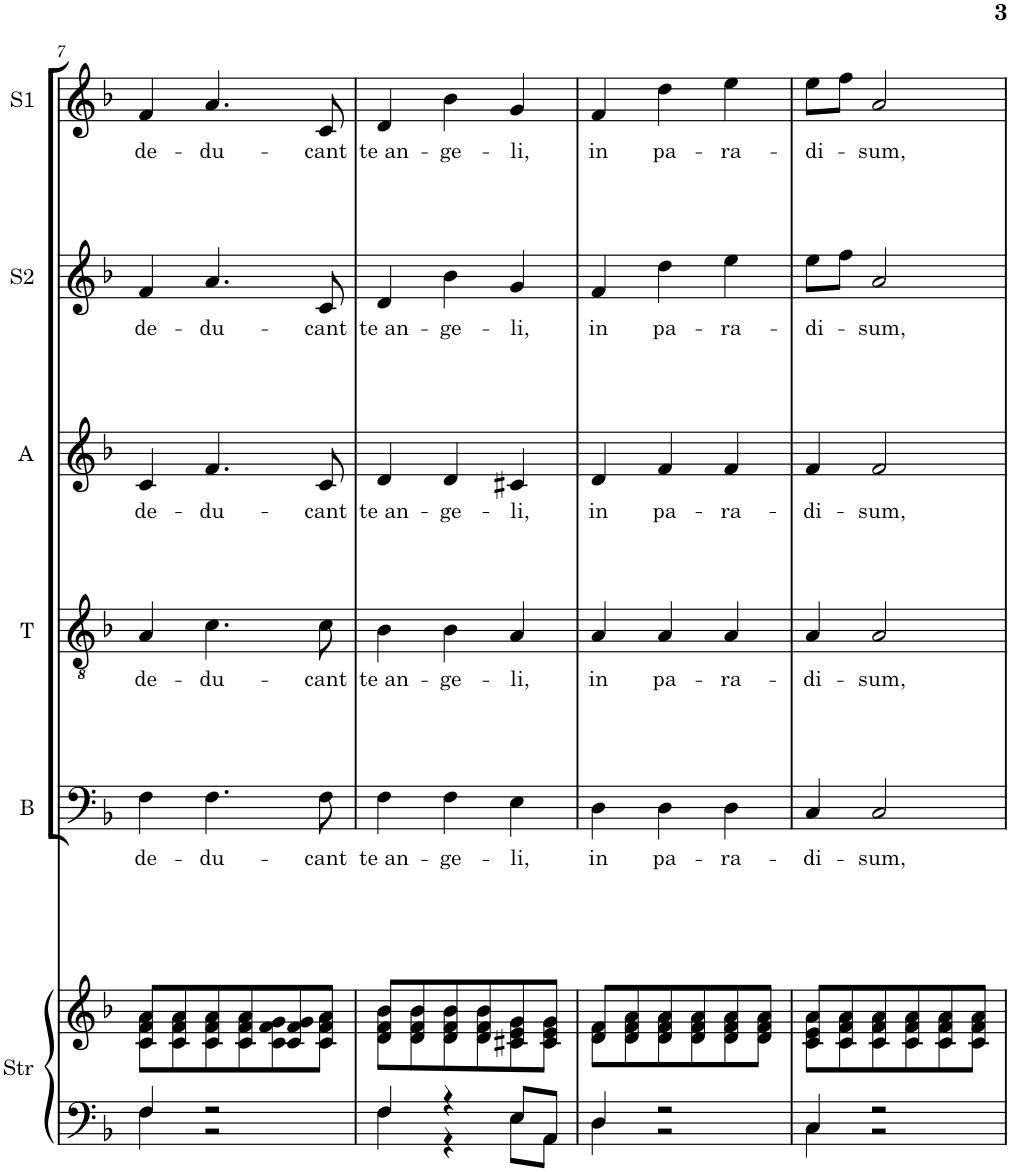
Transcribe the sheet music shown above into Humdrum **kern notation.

**kern	**kern	**kern	**text	**kern	**text	**kern	**text	**kern	**text	**kern	**text
*part6	*part6	*part5	*part5	*part4	*part4	*part3	*part3	*part2	*part2	*part1	*part1
*staff7	*staff6	*staff5	*staff5	*staff4	*staff4	*staff3	*staff3	*staff2	*staff2	*staff1	*staff1
*I"Strings	*	*I"Bass	*	*I"Tenor	*	*I"Alto	*	*I"Soprano 2	*	*I"Soprano 1	*
*I'Str	*	*I'B	*	*I'T	*	*I'A	*	*I'S2	*	*I'S1	*
!!LO:PB:g=z
*clefF4	*clefG2	*clefF4	*	*clefGv2	*	*clefG2	*	*clefG2	*	*clefG2	*
*k[b-]	*k[b-]	*k[b-]	*	*k[b-]	*	*k[b-]	*	*k[b-]	*	*k[b-]	*
*F:	*F:	*F:	*	*F:	*	*F:	*	*F:	*	*F:	*
*M3/4	*M3/4	*M3/4	*	*M3/4	*	*M3/4	*	*M3/4	*	*M3/4	*
=7	=7	=7	=7	=7	=7	=7	=7	=7	=7	=7	=7
*^	*^	*	*	*	*	*	*	*	*	*	*
!	!	!	!	!	!LO:LY:b	!	!LO:LY:b	!	!LO:LY:b	!	!LO:LY:b	!	!LO:LY:b
4F/	4F\	8c/ 8f/ 8a/L	8c\ 8f\ 8a\L	4F\	de-	4A/	de-	4c/	de-	4f/	de-	4f/	de-
.	.	8c/ 8f/ 8a/	8c\ 8f\ 8a\	.	.	.	.	.	.	.	.	.	.
!	!	!	!	!	!LO:LY:b	!	!LO:LY:b	!	!LO:LY:b	!	!LO:LY:b	!	!LO:LY:b
2r	2r	8c/ 8f/ 8a/	8c\ 8f\ 8a\	4.F\	-du-	4.c\	-du-	4.f/	-du-	4.a/	-du-	4.a/	-du-
.	.	8c/ 8f/ 8a/	8c\ 8f\ 8a\	.	.	.	.	.	.	.	.	.	.
.	.	8c/ 8f/ 8g/	8c\ 8f\ 8g\	.	.	.	.	.	.	.	.	.	.
!	!	!	!	!	!LO:LY:b	!	!LO:LY:b	!	!LO:LY:b	!	!LO:LY:b	!	!LO:LY:b
.	.	8c/ 8f/ 8a/J	8c\ 8f\ 8a\J	8F\	-cant	8c\	-cant	8c/	-cant	8c/	-cant	8c/	-cant
=8	=8	=8	=8	=8	=8	=8	=8	=8	=8	=8	=8	=8	=8
!	!	!	!	!	!LO:LY:b	!	!LO:LY:b	!	!LO:LY:b	!	!LO:LY:b	!	!LO:LY:b
4F/	4F\	8d/ 8f/ 8b-/L	8d\ 8f\ 8b-\L	4F\	te an-	4B-\	te an-	4d/	te an-	4d/	te an-	4d/	te an-
.	.	8d/ 8f/ 8b-/	8d\ 8f\ 8b-\	.	.	.	.	.	.	.	.	.	.
!	!	!	!	!	!LO:LY:b	!	!LO:LY:b	!	!LO:LY:b	!	!LO:LY:b	!	!LO:LY:b
4r	4r	8d/ 8f/ 8b-/	8d\ 8f\ 8b-\	4F\	-ge-	4B-\	-ge-	4d/	-ge-	4b-\	-ge-	4b-\	-ge-
.	.	8d/ 8f/ 8b-/	8d\ 8f\ 8b-\	.	.	.	.	.	.	.	.	.	.
!	!	!	!	!	!LO:LY:b	!	!LO:LY:b	!	!LO:LY:b	!	!LO:LY:b	!	!LO:LY:b
8E/L	8E\L	8c#X/ 8e/ 8g/	8c#\ 8e\ 8g\	4E\	-li,	4A/	-li,	4c#X/	-li,	4g/	-li,	4g/	-li,
8AA/J	8AA\J	8c#/ 8e/ 8g/J	8c#\ 8e\ 8g\J	.	.	.	.	.	.	.	.	.	.
=9	=9	=9	=9	=9	=9	=9	=9	=9	=9	=9	=9	=9	=9
!	!	!	!	!	!LO:LY:b	!	!LO:LY:b	!	!LO:LY:b	!	!LO:LY:b	!	!LO:LY:b
4D/	4D\	8d/ 8f/L	8d\ 8f\L	4D\	in	4A/	in	4d/	in	4f/	in	4f/	in
.	.	8d/ 8f/ 8a/	8d\ 8f\ 8a\	.	.	.	.	.	.	.	.	.	.
!	!	!	!	!	!LO:LY:b	!	!LO:LY:b	!	!LO:LY:b	!	!LO:LY:b	!	!LO:LY:b
2r	2r	8d/ 8f/ 8a/	8d\ 8f\ 8a\	4D\	pa-	4A/	pa-	4f/	pa-	4dd\	pa-	4dd\	pa-
.	.	8d/ 8f/ 8a/	8d\ 8f\ 8a\	.	.	.	.	.	.	.	.	.	.
!	!	!	!	!	!LO:LY:b	!	!LO:LY:b	!	!LO:LY:b	!	!LO:LY:b	!	!LO:LY:b
.	.	8d/ 8f/ 8a/	8d\ 8f\ 8a\	4D\	-ra-	4A/	-ra-	4f/	-ra-	4ee\	-ra-	4ee\	-ra-
.	.	8d/ 8f/ 8a/J	8d\ 8f\ 8a\J	.	.	.	.	.	.	.	.	.	.
=10	=10	=10	=10	=10	=10	=10	=10	=10	=10	=10	=10	=10	=10
!	!	!	!	!	!LO:LY:b	!	!LO:LY:b	!	!LO:LY:b	!	!LO:LY:b	!	!LO:LY:b
4C/	4C\	8c/ 8e/ 8a/L	8c\ 8e\ 8a\L	4C/	-di-	4A/	-di-	4f/	-di-	8ee\L	-di-	8ee\L	-di-
.	.	8c/ 8f/ 8a/	8c\ 8f\ 8a\	.	.	.	.	.	.	8ff\J	.	8ff\J	.
!	!	!	!	!	!LO:LY:b	!	!LO:LY:b	!	!LO:LY:b	!	!LO:LY:b	!	!LO:LY:b
2r	2r	8c/ 8f/ 8a/	8c\ 8f\ 8a\	2C/	-sum,	2A/	-sum,	2f/	-sum,	2a/	-sum,	2a/	-sum,
.	.	8c/ 8f/ 8a/	8c\ 8f\ 8a\	.	.	.	.	.	.	.	.	.	.
.	.	8c/ 8f/ 8a/	8c\ 8f\ 8a\	.	.	.	.	.	.	.	.	.	.
.	.	8c/ 8f/ 8a/J	8c\ 8f\ 8a\J	.	.	.	.	.	.	.	.	.	.
*v	*v	*	*	*	*	*	*	*	*	*	*	*	*
*	*v	*v	*	*	*	*	*	*	*	*	*	*
=	=	=	=	=	=	=	=	=	=	=	=
*-	*-	*-	*-	*-	*-	*-	*-	*-	*-	*-	*-
